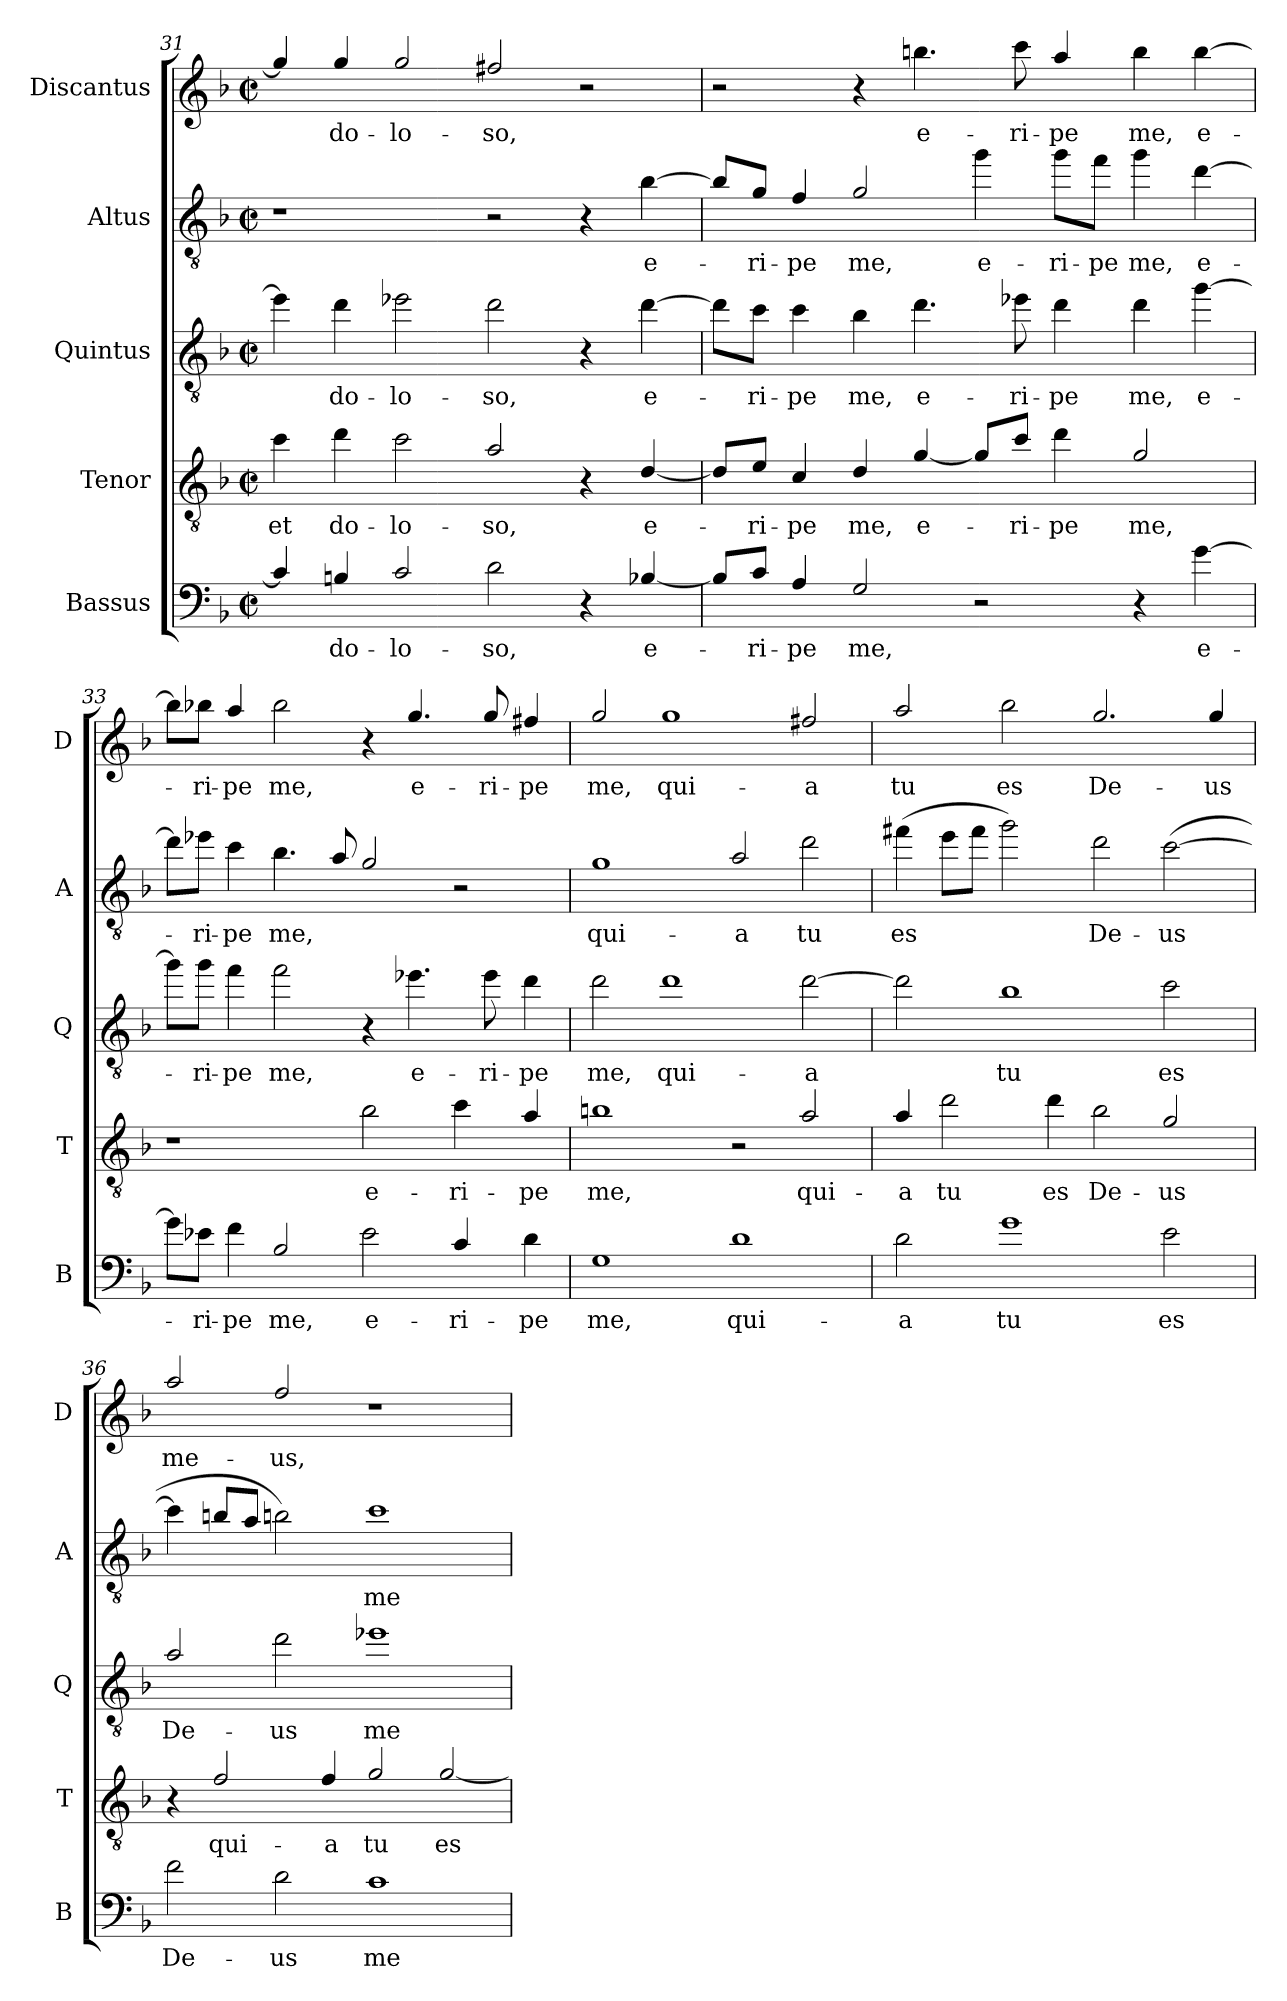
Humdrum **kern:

**kern	**text	**kern	**text	**kern	**text	**kern	**text	**kern	**text
*part5	*part5	*part4	*part4	*part3	*part3	*part2	*part2	*part1	*part1
*staff5	*staff5	*staff4	*staff4	*staff3	*staff3	*staff2	*staff2	*staff1	*staff1
*I"Bassus	*	*I"Tenor	*	*I"Quintus	*	*I"Altus	*	*I"Discantus	*
*I'B	*	*I'T	*	*I'Q	*	*I'A	*	*I'D	*
!!LO:LB:g=z
*clefF4	*	*clefGv2	*	*clefGv2	*	*clefGv2	*	*clefG2	*
*ITrd7c12	*	*ITrd7c12	*	*ITrd7c12	*	*ITrd7c12	*	*ITrd7c12	*
*k[b-]	*	*k[b-]	*	*k[b-]	*	*k[b-]	*	*k[b-]	*
*d:	*	*d:	*	*d:	*	*d:	*	*d:	*
*M2/2	*	*M2/2	*	*M2/2	*	*M2/2	*	*M2/2	*
*met(c|)	*	*met(c|)	*	*met(c|)	*	*met(c|)	*	*met(c|)	*
=31	=31	=31	=31	=31	=31	=31	=31	=31	=31
!	!	!	!LO:LY:b	!	!	!	!	!	!
4C/]	.	4c\	et	4e-\]	.	1r	.	4g/]	.
!	!LO:LY:b	!	!LO:LY:b	!	!LO:LY:b	!	!	!	!LO:LY:b
4BBn/	do-	4d\	do-	4d\	do-	.	.	4g/	do-
!	!LO:LY:b	!	!LO:LY:b	!	!LO:LY:b	!	!	!	!LO:LY:b
2C/	-lo-	2c\	-lo-	2e-X\	-lo-	.	.	2g/	-lo-
!	!LO:LY:b	!	!LO:LY:b	!	!LO:LY:b	!	!	!	!LO:LY:b
2D\	-so,	2A/	-so,	2d\	-so,	2r	.	2f#X/	-so,
4r	.	4r	.	4r	.	4r	.	2r	.
!	!LO:LY:b	!	!LO:LY:b	!	!LO:LY:b	!	!LO:LY:b	!	!
[4BB-X/	e-	[4D/	e-	[4d\	e-	[4B-\	e-	.	.
=32	=32	=32	=32	=32	=32	=32	=32	=32	=32
8BB-/L]	.	8D/L]	.	8d\L]	.	8B-/L]	.	2r	.
!	!LO:LY:b	!	!LO:LY:b	!	!LO:LY:b	!	!LO:LY:b	!	!
8C/J	-ri-	8E/J	-ri-	8c\J	-ri-	8G/J	-ri-	.	.
!	!LO:LY:b	!	!LO:LY:b	!	!LO:LY:b	!	!LO:LY:b	!	!
4AA/	-pe	4C/	-pe	4c\	-pe	4F/	-pe	.	.
!	!LO:LY:b	!	!LO:LY:b	!	!LO:LY:b	!	!LO:LY:b	!	!
2GG/	me,	4D/	me,	4B-\	me,	2G/	me,	4r	.
!	!	!	!LO:LY:b	!	!LO:LY:b	!	!	!	!LO:LY:b
.	.	[4G/	e-	4.d\	e-	.	.	4.bn\	e-
!	!	!	!	!	!	!	!LO:LY:b	!	!
2r	.	8G/L]	.	.	.	4g\	e-	.	.
!	!	!	!LO:LY:b	!	!LO:LY:b	!	!	!	!LO:LY:b
.	.	8c/J	-ri-	8e-X\	-ri-	.	.	8cc\	-ri-
!	!	!	!LO:LY:b	!	!LO:LY:b	!	!LO:LY:b	!	!LO:LY:b
.	.	4d\	-pe	4d\	-pe	8g\L	-ri-	4a/	-pe
!	!	!	!	!	!	!	!LO:LY:b	!	!
.	.	.	.	.	.	8f\J	-pe	.	.
!	!	!	!LO:LY:b	!	!LO:LY:b	!	!LO:LY:b	!	!LO:LY:b
4r	.	2G/	me,	4d\	me,	4g\	me,	4b\	me,
!	!LO:LY:b	!	!	!	!LO:LY:b	!	!LO:LY:b	!	!LO:LY:b
[4G\	e-	.	.	[4g\	e-	[4d\	e-	[4b\	e-
=33	=33	=33	=33	=33	=33	=33	=33	=33	=33
8G\L]	.	1r	.	8g\L]	.	8d\L]	.	8b\L]	.
!	!LO:LY:b	!	!	!	!LO:LY:b	!	!LO:LY:b	!	!LO:LY:b
8E-X\J	-ri-	.	.	8g\J	-ri-	8e-X\J	-ri-	8b-X\J	-ri-
!	!LO:LY:b	!	!	!	!LO:LY:b	!	!LO:LY:b	!	!LO:LY:b
4F\	-pe	.	.	4f\	-pe	4c\	-pe	4a/	-pe
!	!LO:LY:b	!	!	!	!LO:LY:b	!	!LO:LY:b	!	!LO:LY:b
2BB-/	me,	.	.	2f\	me,	4.B-\	me,	2b-\	me,
.	.	.	.	.	.	8A/	.	.	.
!	!LO:LY:b	!	!LO:LY:b	!	!	!	!	!	!
2E-\	e-	2B-\	e-	4r	.	2G/	.	4r	.
!	!	!	!	!	!LO:LY:b	!	!	!	!LO:LY:b
.	.	.	.	4.e-X\	e-	.	.	4.g/	e-
!	!LO:LY:b	!	!LO:LY:b	!	!	!	!	!	!
4C/	-ri-	4c\	-ri-	.	.	2r	.	.	.
!	!	!	!	!	!LO:LY:b	!	!	!	!LO:LY:b
.	.	.	.	8e-\	-ri-	.	.	8g/	-ri-
!	!LO:LY:b	!	!LO:LY:b	!	!LO:LY:b	!	!	!	!LO:LY:b
4D\	-pe	4A/	-pe	4d\	-pe	.	.	4f#X/	-pe
=34	=34	=34	=34	=34	=34	=34	=34	=34	=34
!	!LO:LY:b	!	!LO:LY:b	!	!LO:LY:b	!	!LO:LY:b	!	!LO:LY:b
1GG	me,	1Bn	me,	2d\	me,	1G	qui-	2g/	me,
!	!	!	!	!	!LO:LY:b	!	!	!	!LO:LY:b
.	.	.	.	1d	qui-	.	.	1g	qui-
!	!LO:LY:b	!	!	!	!	!	!LO:LY:b	!	!
1D	qui-	2r	.	.	.	2A/	-a	.	.
!	!	!	!LO:LY:b	!	!LO:LY:b	!	!LO:LY:b	!	!LO:LY:b
.	.	2A/	qui-	[2d\	-a	2d\	tu	2f#X/	-a
=35	=35	=35	=35	=35	=35	=35	=35	=35	=35
!	!LO:LY:b	!	!LO:LY:b	!	!	!	!LO:LY:b	!	!LO:LY:b
2D\	-a	4A/	-a	2d\]	.	(>4f#X\	es	2a/	tu
!	!	!	!LO:LY:b	!	!	!	!	!	!
.	.	2d\	tu	.	.	8e\L	.	.	.
.	.	.	.	.	.	8f#\J	.	.	.
!	!LO:LY:b	!	!	!	!LO:LY:b	!	!	!	!LO:LY:b
1G	tu	.	.	1B-	tu	2g\)	.	2b-\	es
!	!	!	!LO:LY:b	!	!	!	!	!	!
.	.	4d\	es	.	.	.	.	.	.
!	!	!	!LO:LY:b	!	!	!	!LO:LY:b	!	!LO:LY:b
.	.	2B-\	De-	.	.	2d\	De-	2.g/	De-
!	!LO:LY:b	!	!LO:LY:b	!	!LO:LY:b	!	!LO:LY:b	!	!
2E\	es	2G/	-us	2c\	es	(>[2c\	-us	.	.
!	!	!	!	!	!	!	!	!	!LO:LY:b
.	.	.	.	.	.	.	.	4g/	-us
!!LO:LB:g=z
=36	=36	=36	=36	=36	=36	=36	=36	=36	=36
!	!LO:LY:b	!	!	!	!LO:LY:b	!	!	!	!LO:LY:b
2F\	De-	4r	.	2A/	De-	4c\]	.	2a/	me-
!	!	!	!LO:LY:b	!	!	!	!	!	!
.	.	2F/	qui-	.	.	8Bn/L	.	.	.
.	.	.	.	.	.	8A/J	.	.	.
!	!LO:LY:b	!	!	!	!LO:LY:b	!	!	!	!LO:LY:b
2D\	-us	.	.	2d\	-us	2Bn\)	.	2f/	-us,
!	!	!	!LO:LY:b	!	!	!	!	!	!
.	.	4F/	-a	.	.	.	.	.	.
!	!LO:LY:b	!	!LO:LY:b	!	!LO:LY:b	!	!LO:LY:b	!	!
1C	me-	2G/	tu	1e-X	me-	1c	me-	1r	.
!	!	!	!LO:LY:b	!	!	!	!	!	!
.	.	[2G/	es	.	.	.	.	.	.
=	=	=	=	=	=	=	=	=	=
*-	*-	*-	*-	*-	*-	*-	*-	*-	*-
